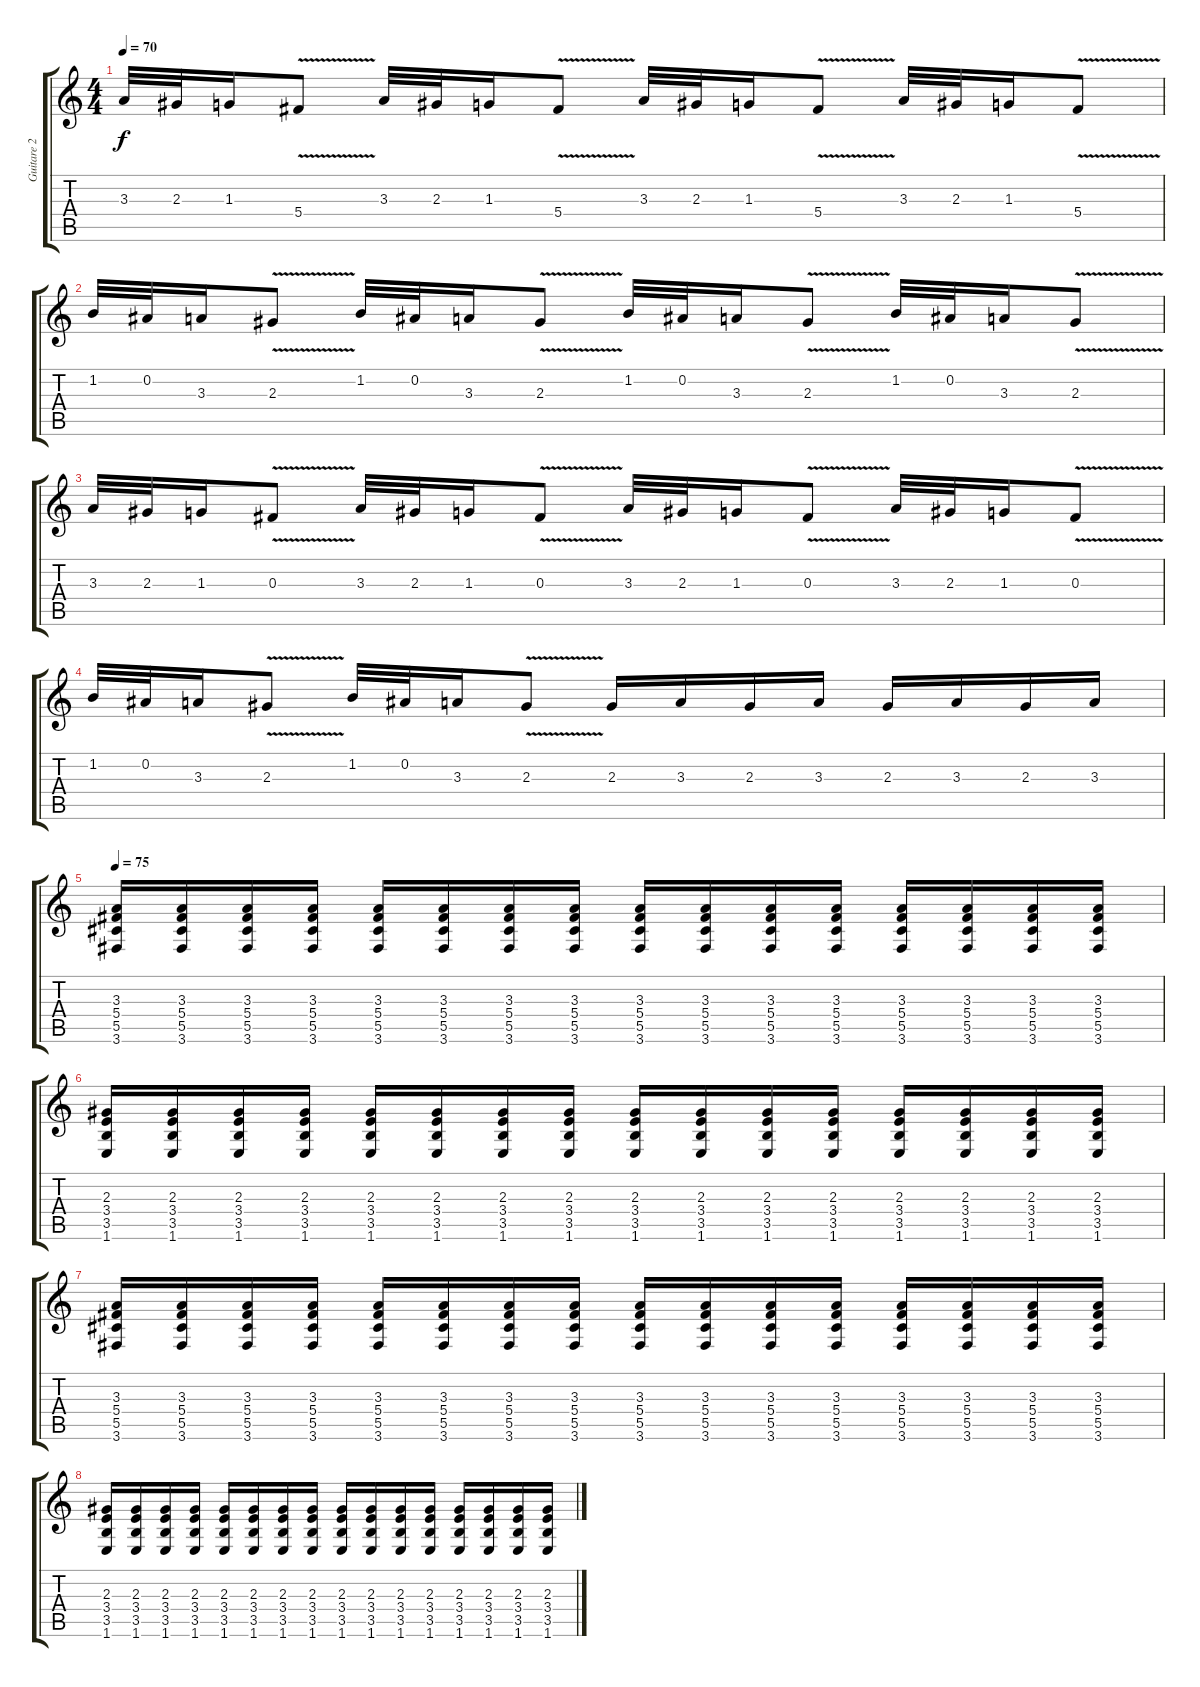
\track ("Guitare 2" "Guitare 2") {instrument distortionguitar}
\staff {score tabs}
\tuning (Eb4 Bb3 Gb3 Db3 Ab2 Eb2) {hide}
\ts (4 4)
\tempo 70
\clef g2
\ks c
3.3.32{dy f volume 14} 2.3.32 1.3.16 5.4{v}.8 3.3.32 2.3.32 1.3.16 5.4{v}.8 3.3.32 2.3.32 1.3.16 5.4{v}.8 3.3.32 2.3.32 1.3.16 5.4{v}.8 |
1.2.32 0.2.32 3.3.16 2.3{v}.8 1.2.32 0.2.32 3.3.16 2.3{v}.8 1.2.32 0.2.32 3.3.16 2.3{v}.8 1.2.32 0.2.32 3.3.16 2.3{v}.8 |
3.3.32 2.3.32 1.3.16 0.3{v}.8 3.3.32 2.3.32 1.3.16 0.3{v}.8 3.3.32 2.3.32 1.3.16 0.3{v}.8 3.3.32 2.3.32 1.3.16 0.3{v}.8 |
1.2.32 0.2.32 3.3.16 2.3{v}.8 1.2.32 0.2.32 3.3.16 2.3{v}.8 2.3.16 3.3.16 2.3.16 3.3.16 2.3.16 3.3.16 2.3.16 3.3.16 |
\tempo 75
(3.3 5.4 5.5 3.6).16{volume 10} (3.3 5.4 5.5 3.6).16 (3.3 5.4 5.5 3.6).16 (3.3 5.4 5.5 3.6).16 (3.3 5.4 5.5 3.6).16 (3.3 5.4 5.5 3.6).16 (3.3 5.4 5.5 3.6).16 (3.3 5.4 5.5 3.6).16 (3.3 5.4 5.5 3.6).16 (3.3 5.4 5.5 3.6).16 (3.3 5.4 5.5 3.6).16 (3.3 5.4 5.5 3.6).16 (3.3 5.4 5.5 3.6).16 (3.3 5.4 5.5 3.6).16 (3.3 5.4 5.5 3.6).16 (3.3 5.4 5.5 3.6).16 |
(2.3 3.4 3.5 1.6).16 (2.3 3.4 3.5 1.6).16 (2.3 3.4 3.5 1.6).16 (2.3 3.4 3.5 1.6).16 (2.3 3.4 3.5 1.6).16 (2.3 3.4 3.5 1.6).16 (2.3 3.4 3.5 1.6).16 (2.3 3.4 3.5 1.6).16 (2.3 3.4 3.5 1.6).16 (2.3 3.4 3.5 1.6).16 (2.3 3.4 3.5 1.6).16 (2.3 3.4 3.5 1.6).16 (2.3 3.4 3.5 1.6).16 (2.3 3.4 3.5 1.6).16 (2.3 3.4 3.5 1.6).16 (2.3 3.4 3.5 1.6).16 |
(3.3 5.4 5.5 3.6).16 (3.3 5.4 5.5 3.6).16 (3.3 5.4 5.5 3.6).16 (3.3 5.4 5.5 3.6).16 (3.3 5.4 5.5 3.6).16 (3.3 5.4 5.5 3.6).16 (3.3 5.4 5.5 3.6).16 (3.3 5.4 5.5 3.6).16 (3.3 5.4 5.5 3.6).16 (3.3 5.4 5.5 3.6).16 (3.3 5.4 5.5 3.6).16 (3.3 5.4 5.5 3.6).16 (3.3 5.4 5.5 3.6).16 (3.3 5.4 5.5 3.6).16 (3.3 5.4 5.5 3.6).16 (3.3 5.4 5.5 3.6).16 |
(2.3 3.4 3.5 1.6).16 (2.3 3.4 3.5 1.6).16 (2.3 3.4 3.5 1.6).16 (2.3 3.4 3.5 1.6).16 (2.3 3.4 3.5 1.6).16 (2.3 3.4 3.5 1.6).16 (2.3 3.4 3.5 1.6).16 (2.3 3.4 3.5 1.6).16 (2.3 3.4 3.5 1.6).16 (2.3 3.4 3.5 1.6).16 (2.3 3.4 3.5 1.6).16 (2.3 3.4 3.5 1.6).16 (2.3 3.4 3.5 1.6).16 (2.3 3.4 3.5 1.6).16 (2.3 3.4 3.5 1.6).16 (2.3 3.4 3.5 1.6).16
